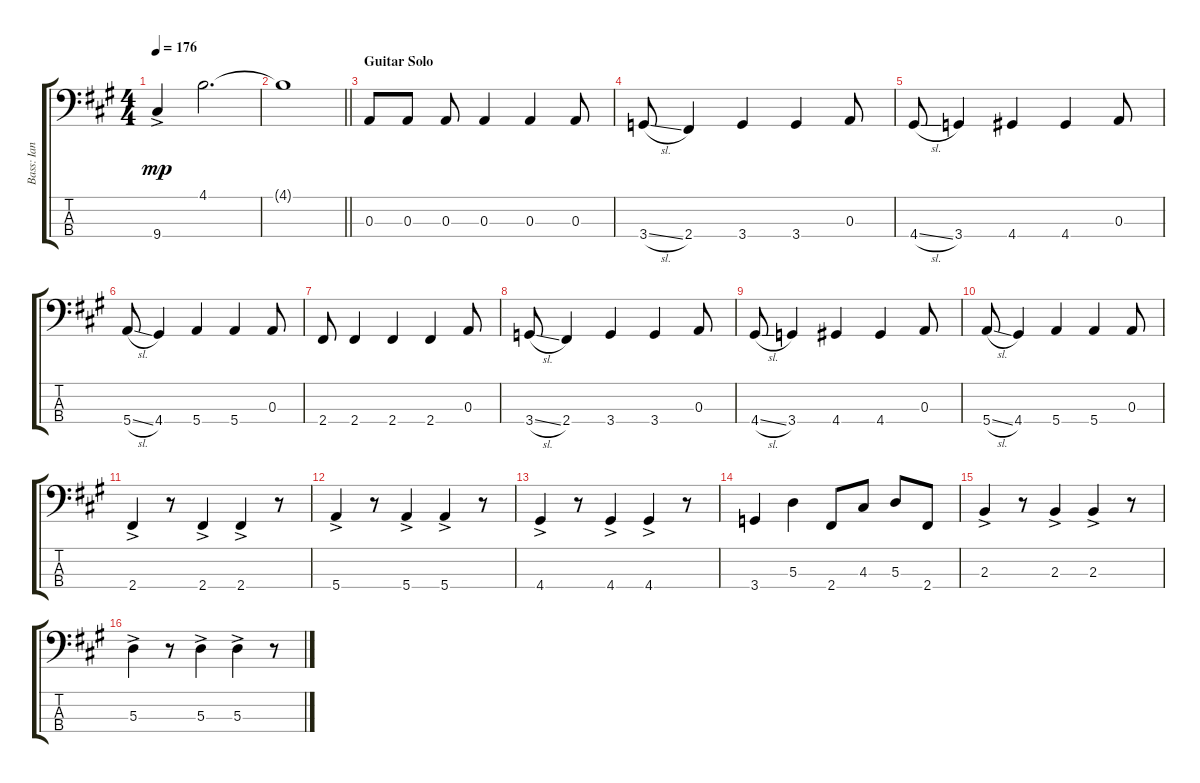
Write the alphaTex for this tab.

\track ("Bass: Ian" "Bass: Ian") {instrument electricbassfinger}
\staff {score tabs}
\tuning (G2 D2 A1 E1) {hide}
\ts (4 4)
\tempo 176
\clef f4
\ks a
9.4{ac}.4{dy mp} 4.1.2{d} |
\barLineRight lightlight
4.1{t}.1 |
\section ("" "Guitar Solo")
0.3.8 0.3.8 0.3.8 0.3.4 0.3.4 0.3.8 |
3.4{sl}.8 2.4.4 3.4.4 3.4.4 0.3.8 |
4.4{sl}.8 3.4.4 4.4.4 4.4.4 0.3.8 |
5.4{sl}.8 4.4.4 5.4.4 5.4.4 0.3.8 |
2.4.8 2.4.4 2.4.4 2.4.4 0.3.8 |
3.4{sl}.8 2.4.4 3.4.4 3.4.4 0.3.8 |
4.4{sl}.8 3.4.4 4.4.4 4.4.4 0.3.8 |
5.4{sl}.8 4.4.4 5.4.4 5.4.4 0.3.8 |
2.4{ac}.4 r.8 2.4{ac}.4 2.4{ac}.4 r.8 |
5.4{ac}.4 r.8 5.4{ac}.4 5.4{ac}.4 r.8 |
4.4{ac}.4 r.8 4.4{ac}.4 4.4{ac}.4 r.8 |
3.4.4 5.3.4 2.4.8 4.3.8 5.3.8 2.4.8 |
2.3{ac}.4 r.8 2.3{ac}.4 2.3{ac}.4 r.8 |
5.3{ac}.4 r.8 5.3{ac}.4 5.3{ac}.4 r.8
